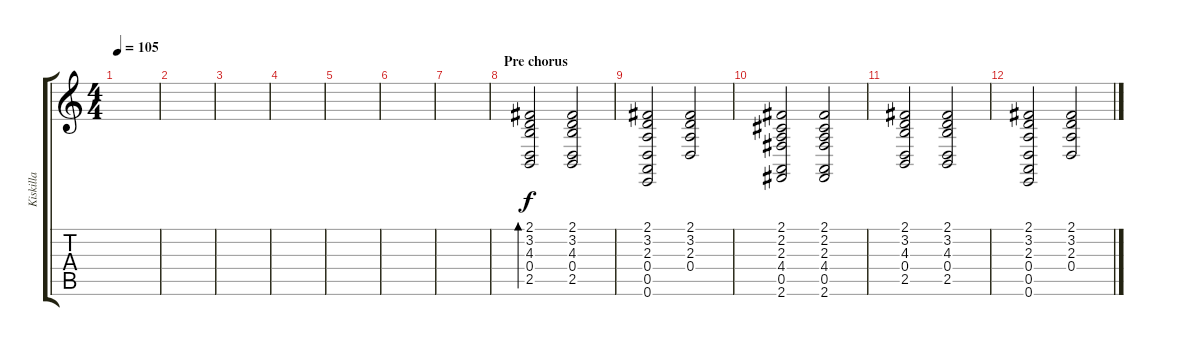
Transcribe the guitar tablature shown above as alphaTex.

\track ("Kiskilla" "Kiskilla") {instrument acousticgrandpiano}
\staff {score tabs}
\tuning (E4 B3 G3 D3 A2 E2) {hide}
\ts (4 4)
\tempo 105
\clef g2
\ks c
|
|
|
|
|
|
|
\section ("" "Pre chorus")
(2.1 3.2 4.3 0.4 2.5).2{bd 240} (2.1 3.2 4.3 0.4 2.5).2 |
(2.1 3.2 2.3 0.4 0.5 0.6).2 (2.1 3.2 2.3 0.4).2 |
(2.1 2.2 2.3 4.4 0.5 2.6).2 (2.1 2.2 2.3 4.4 0.5 2.6).2 |
(2.1 3.2 4.3 0.4 2.5).2 (2.1 3.2 4.3 0.4 2.5).2 |
(2.1 3.2 2.3 0.4 0.5 0.6).2 (2.1 3.2 2.3 0.4).2
